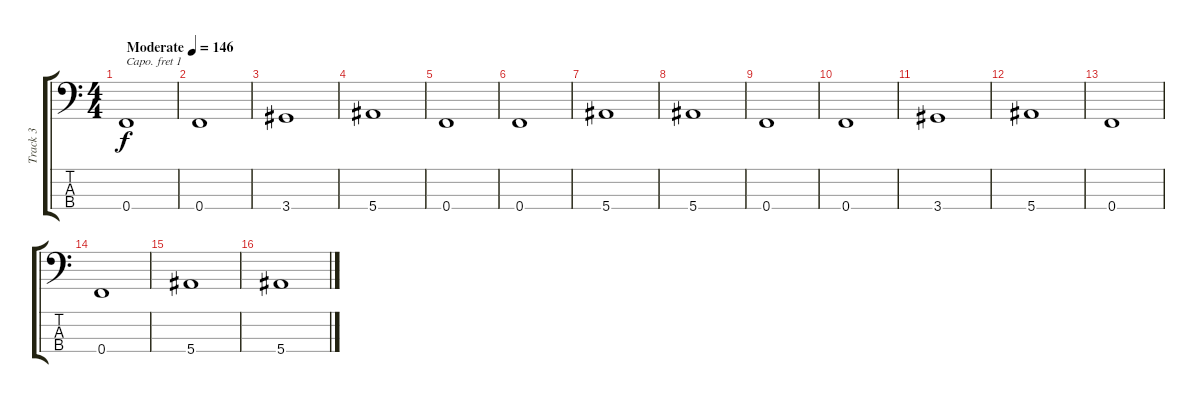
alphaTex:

\track ("Track 3" "Track 3") {instrument electricbassfinger}
\staff {score tabs}
\capo 1
\tuning (G2 D2 A1 E1) {hide}
\ts (4 4)
\tempo (146 "Moderate")
\clef f4
\ks c
0.4.1{dy f instrument electricbassfinger} |
0.4.1 |
3.4.1 |
5.4.1 |
0.4.1 |
0.4.1 |
5.4.1 |
5.4.1 |
0.4.1 |
0.4.1 |
3.4.1 |
5.4.1 |
0.4.1 |
0.4.1 |
5.4.1 |
5.4.1
